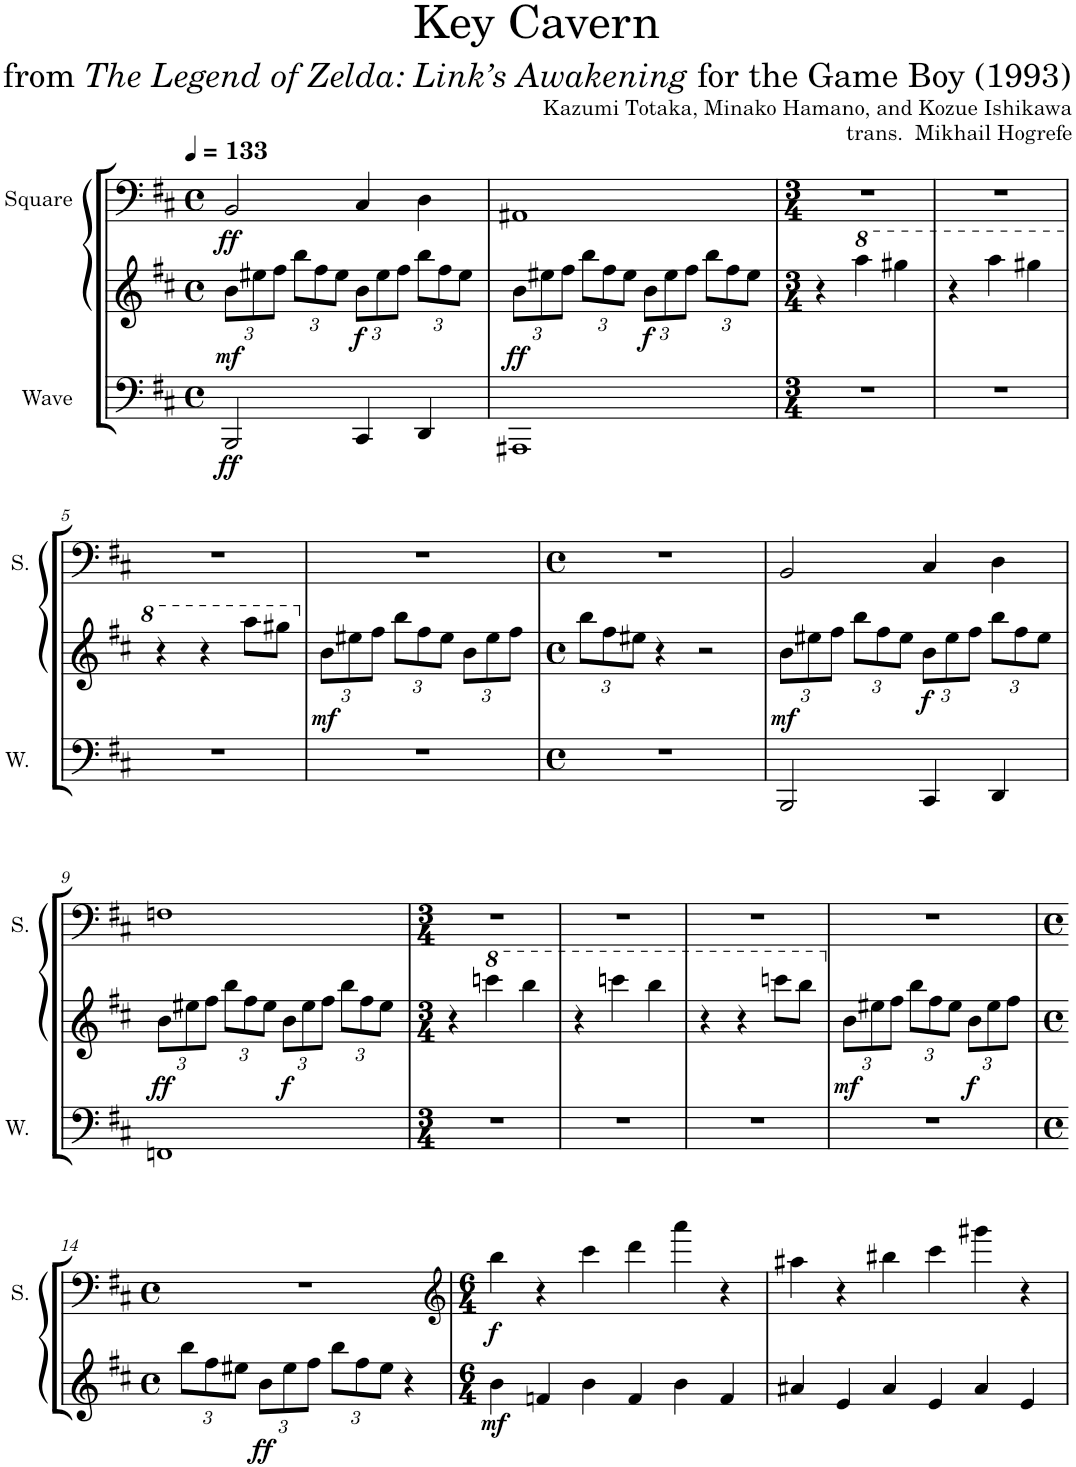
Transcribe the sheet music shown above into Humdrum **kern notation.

**kern	**dynam	**kern	**dynam	**kern	**dynam
*part3	*part3	*part2	*part2	*part1	*part1
*staff3	*staff3	*staff2	*staff2	*staff1	*staff1
*I"Wave	*	*I"Square Synthesizer	*	*I"Square	*
*I'W.	*	*	*	*I'S.	*
*clefF4	*	*clefG2	*	*clefF4	*
*k[f#c#]	*	*k[f#c#]	*	*k[f#c#]	*
*M4/4	*	*M4/4	*	*M4/4	*
*met(c)	*	*met(c)	*	*met(c)	*
*MM133	*	*MM133	*	*MM133	*
*	*	*Xbrackettup	*	*	*
=1	=1	=1	=1	=1	=1
!	!LO:DY:b	!	!LO:DY:b	!	!LO:DY:b
2BBB/	ff	12b\L	mf	2BB/	ff
.	.	12ee#X\	.	.	.
.	.	12ff#\J	.	.	.
.	.	12bb\L	.	.	.
.	.	12ff#\	.	.	.
.	.	12ee#\J	.	.	.
!	!	!	!LO:DY:b	!	!
4CC#/	.	12b\L	f	4C#/	.
.	.	12ee#\	.	.	.
.	.	12ff#\J	.	.	.
4DD/	.	12bb\L	.	4D\	.
.	.	12ff#\	.	.	.
.	.	12ee#\J	.	.	.
=2	=2	=2	=2	=2	=2
!	!	!	!LO:DY:b	!	!
1AAA#X	.	12b\L	ff	1AA#X	.
.	.	12ee#X\	.	.	.
.	.	12ff#\J	.	.	.
.	.	12bb\L	.	.	.
.	.	12ff#\	.	.	.
.	.	12ee#\J	.	.	.
!	!	!	!LO:DY:b	!	!
.	.	12b\L	f	.	.
.	.	12ee#\	.	.	.
.	.	12ff#\J	.	.	.
.	.	12bb\L	.	.	.
.	.	12ff#\	.	.	.
.	.	12ee#\J	.	.	.
=3	=3	=3	=3	=3	=3
*M3/4	*	*M3/4	*	*M3/4	*
2.r	.	4r	.	2.r	.
*	*	*8va	*	*	*
.	.	4aaa\	.	.	.
.	.	4ggg#X\	.	.	.
=4	=4	=4	=4	=4	=4
2.r	.	4r	.	2.r	.
.	.	4aaa\	.	.	.
.	.	4ggg#X\	.	.	.
!!LO:LB:g=z
=5	=5	=5	=5	=5	=5
2.r	.	4r	.	2.r	.
.	.	4r	.	.	.
.	.	8aaa\L	.	.	.
.	.	8ggg#X\J	.	.	.
=6	=6	=6	=6	=6	=6
*	*	*X8va	*	*	*
!	!	!	!LO:DY:b	!	!
2.r	.	12b\L	mf	2.r	.
.	.	12ee#X\	.	.	.
.	.	12ff#\J	.	.	.
.	.	12bb\L	.	.	.
.	.	12ff#\	.	.	.
.	.	12ee#\J	.	.	.
.	.	12b\L	.	.	.
.	.	12ee#\	.	.	.
.	.	12ff#\J	.	.	.
=7	=7	=7	=7	=7	=7
*M4/4	*	*M4/4	*	*M4/4	*
*met(c)	*	*met(c)	*	*met(c)	*
1r	.	12bb\L	.	1r	.
.	.	12ff#\	.	.	.
.	.	12ee#X\J	.	.	.
.	.	4r	.	.	.
.	.	2r	.	.	.
=8	=8	=8	=8	=8	=8
!	!	!	!LO:DY:b	!	!
2BBB/	.	12b\L	mf	2BB/	.
.	.	12ee#X\	.	.	.
.	.	12ff#\J	.	.	.
.	.	12bb\L	.	.	.
.	.	12ff#\	.	.	.
.	.	12ee#\J	.	.	.
!	!	!	!LO:DY:b	!	!
4CC#/	.	12b\L	f	4C#/	.
.	.	12ee#\	.	.	.
.	.	12ff#\J	.	.	.
4DD/	.	12bb\L	.	4D\	.
.	.	12ff#\	.	.	.
.	.	12ee#\J	.	.	.
!!LO:LB:g=z
=9	=9	=9	=9	=9	=9
!	!	!	!LO:DY:b	!	!
1FFn	.	12b\L	ff	1Fn	.
.	.	12ee#X\	.	.	.
.	.	12ff#\J	.	.	.
.	.	12bb\L	.	.	.
.	.	12ff#\	.	.	.
.	.	12ee#\J	.	.	.
!	!	!	!LO:DY:b	!	!
.	.	12b\L	f	.	.
.	.	12ee#\	.	.	.
.	.	12ff#\J	.	.	.
.	.	12bb\L	.	.	.
.	.	12ff#\	.	.	.
.	.	12ee#\J	.	.	.
=10	=10	=10	=10	=10	=10
*M3/4	*	*M3/4	*	*M3/4	*
2.r	.	4r	.	2.r	.
*	*	*8va	*	*	*
.	.	4ccccn\	.	.	.
.	.	4bbb\	.	.	.
=11	=11	=11	=11	=11	=11
2.r	.	4r	.	2.r	.
.	.	4ccccn\	.	.	.
.	.	4bbb\	.	.	.
=12	=12	=12	=12	=12	=12
2.r	.	4r	.	2.r	.
.	.	4r	.	.	.
.	.	8ccccn\L	.	.	.
.	.	8bbb\J	.	.	.
=13	=13	=13	=13	=13	=13
*	*	*X8va	*	*	*
!	!	!	!LO:DY:b	!	!
2.r	.	12b\L	mf	2.r	.
.	.	12ee#X\	.	.	.
.	.	12ff#\J	.	.	.
.	.	12bb\L	.	.	.
.	.	12ff#\	.	.	.
.	.	12ee#\J	.	.	.
!	!	!	!LO:DY:b	!	!
.	.	12b\L	f	.	.
.	.	12ee#\	.	.	.
.	.	12ff#\J	.	.	.
!!LO:LB:g=z
=14	=14	=14	=14	=14	=14
*M4/4	*	*M4/4	*	*M4/4	*
*met(c)	*	*met(c)	*	*met(c)	*
1r	.	12bb\L	.	1r	.
.	.	12ff#\	.	.	.
.	.	12ee#X\J	.	.	.
!	!	!	!LO:DY:b	!	!
.	.	12b\L	ff	.	.
.	.	12ee#\	.	.	.
.	.	12ff#\J	.	.	.
.	.	12bb\L	.	.	.
.	.	12ff#\	.	.	.
.	.	12ee#\J	.	.	.
.	.	4r	.	.	.
=15	=15	=15	=15	=15	=15
*	*	*	*	*clefG2	*
*M6/4	*	*M6/4	*	*M6/4	*
!	!	!	!LO:DY:b	!	!LO:DY:b
1.r	.	4b\	mf	4bb\	f
.	.	4fn/	.	4r	.
.	.	4b\	.	4ccc#\	.
.	.	4f/	.	4ddd\	.
.	.	4b\	.	4aaa\	.
.	.	4f/	.	4r	.
=16	=16	=16	=16	=16	=16
1.r	.	4a#X/	.	4aa#X\	.
.	.	4e/	.	4r	.
.	.	4a#/	.	4bb#X\	.
.	.	4e/	.	4ccc#\	.
.	.	4a#/	.	4ggg#X\	.
.	.	4e/	.	4r	.
=	=	=	=	=	=
*-	*-	*-	*-	*-	*-
